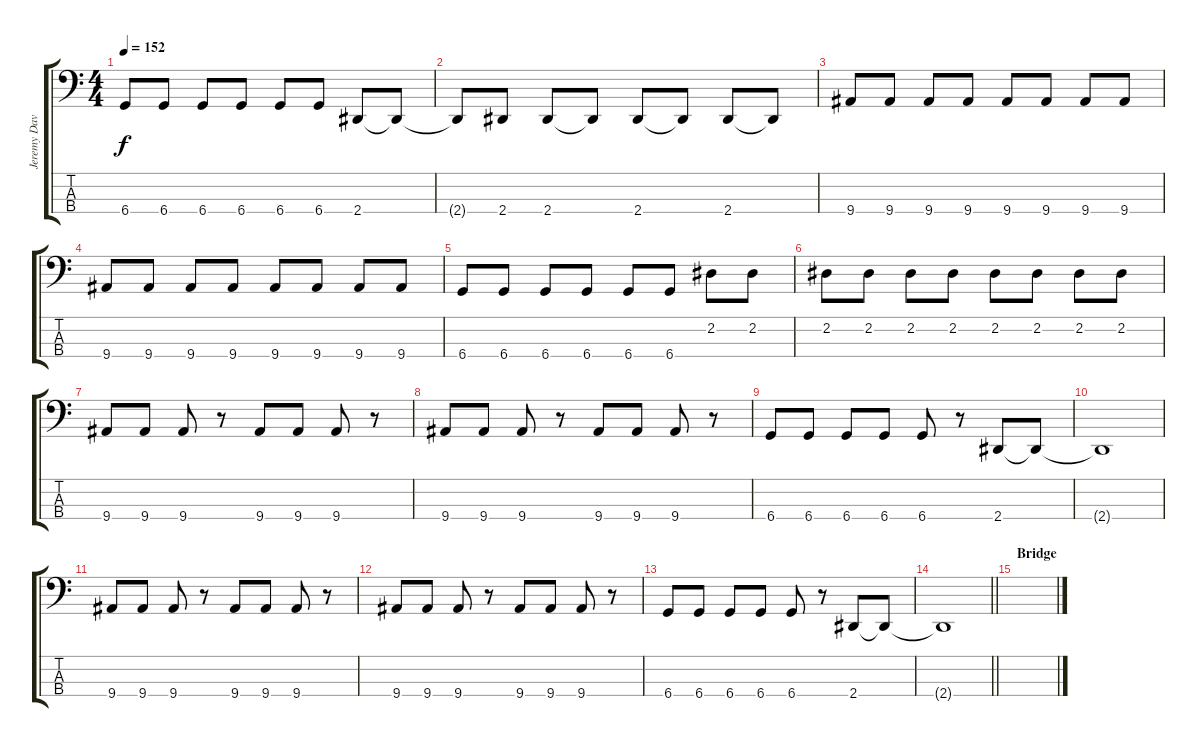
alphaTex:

\track ("Jeremy Davis - Bass" "Jeremy Dav") {instrument electricbasspick}
\staff {score tabs}
\tuning (Gb2 Db2 Ab1 Db1) {hide}
\ts (4 4)
\tempo 152
\clef f4
\ks c
6.4.8{dy f} 6.4.8 6.4.8 6.4.8 6.4.8 6.4.8 2.4.8 2.4{t}.8 |
2.4{t}.8 2.4.8 2.4.8 2.4{t}.8 2.4.8 2.4{t}.8 2.4.8 2.4{t}.8 |
9.4.8 9.4.8 9.4.8 9.4.8 9.4.8 9.4.8 9.4.8 9.4.8 |
9.4.8 9.4.8 9.4.8 9.4.8 9.4.8 9.4.8 9.4.8 9.4.8 |
6.4.8 6.4.8 6.4.8 6.4.8 6.4.8 6.4.8 2.2.8 2.2.8 |
2.2.8 2.2.8 2.2.8 2.2.8 2.2.8 2.2.8 2.2.8 2.2.8 |
9.4.8 9.4.8 9.4.8 r.8 9.4.8 9.4.8 9.4.8 r.8 |
9.4.8 9.4.8 9.4.8 r.8 9.4.8 9.4.8 9.4.8 r.8 |
6.4.8 6.4.8 6.4.8 6.4.8 6.4.8 r.8 2.4.8 2.4{t}.8 |
2.4{t}.1 |
9.4.8 9.4.8 9.4.8 r.8 9.4.8 9.4.8 9.4.8 r.8 |
9.4.8 9.4.8 9.4.8 r.8 9.4.8 9.4.8 9.4.8 r.8 |
6.4.8 6.4.8 6.4.8 6.4.8 6.4.8 r.8 2.4.8 2.4{t}.8 |
\barLineRight lightlight
2.4{t}.1 |
\section ("" "Bridge")
